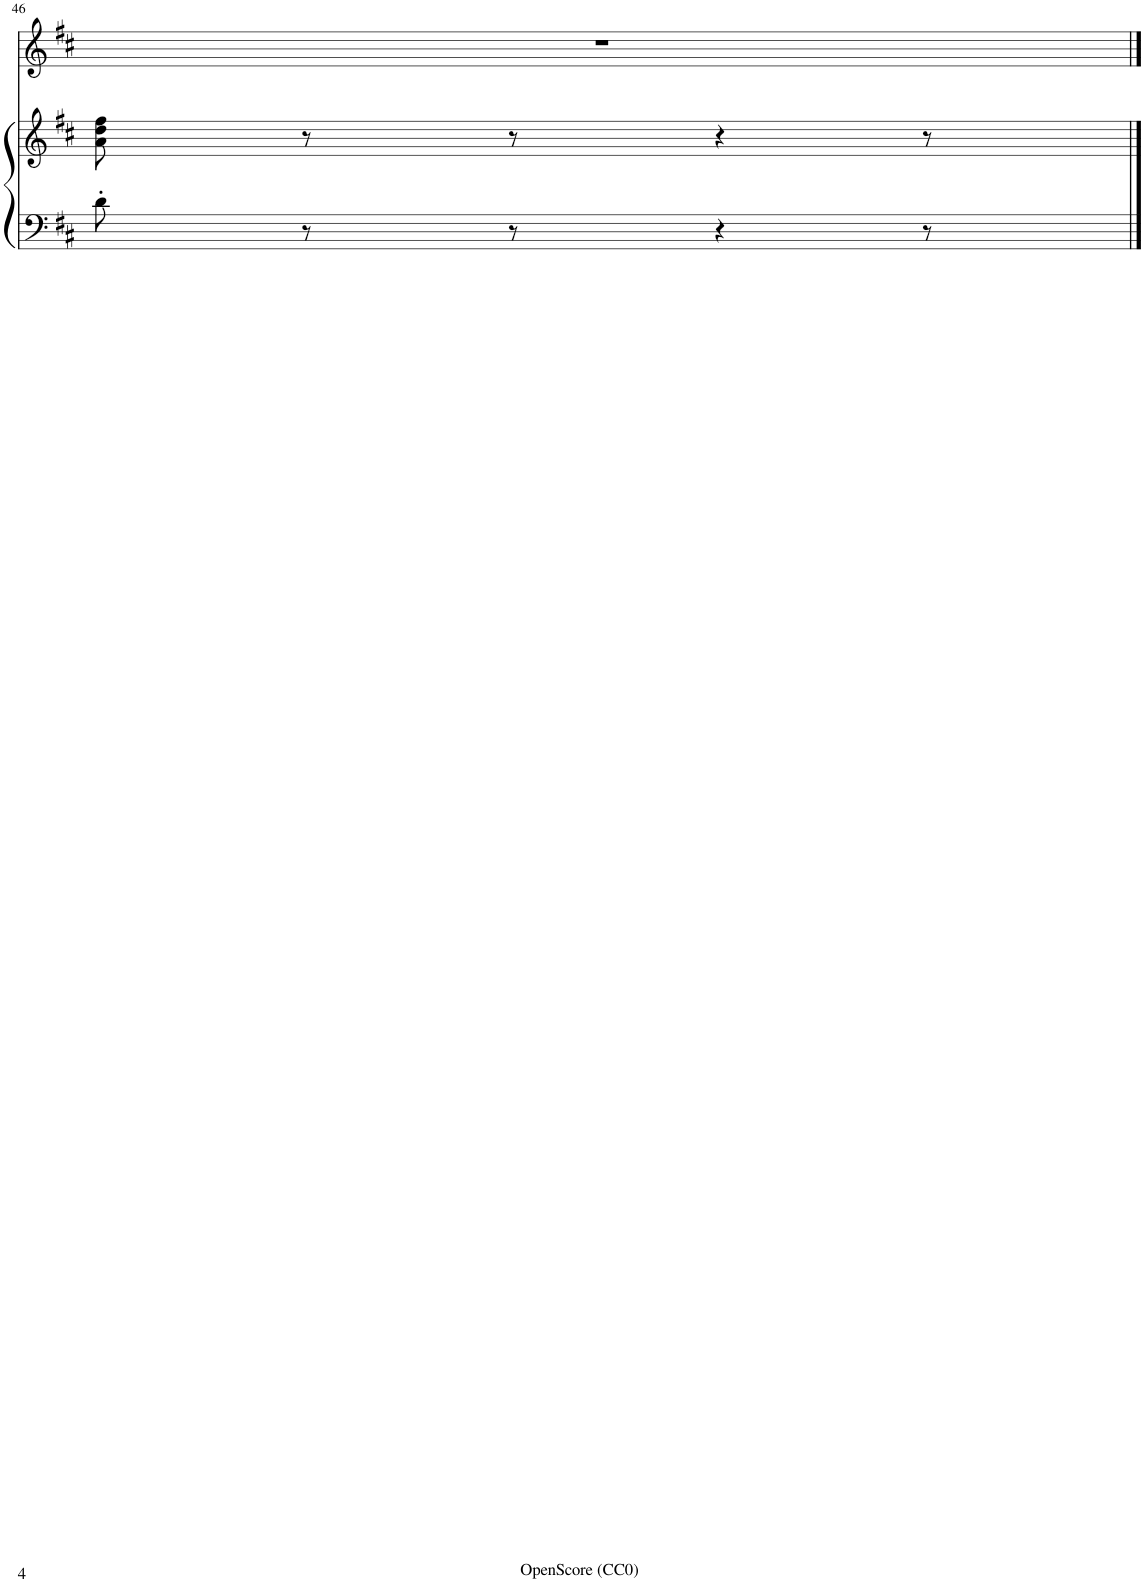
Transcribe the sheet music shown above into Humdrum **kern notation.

**kern	**kern	**kern
*part2	*part2	*part1
*staff3	*staff2	*staff1
*I"Piano	*	*I"Voice
*I'Pno	*	*
!!LO:PB:g=z
*clefF4	*clefG2	*clefG2
*k[f#c#]	*k[f#c#]	*k[f#c#]
*M6/8	*M6/8	*M6/8
=46	=46	=46
8d'\	8a\' 8dd\' 8ff#\'	2.r
8r	8r	.
8r	8r	.
4r	4r	.
8r	8r	.
==	==	==
*-	*-	*-
